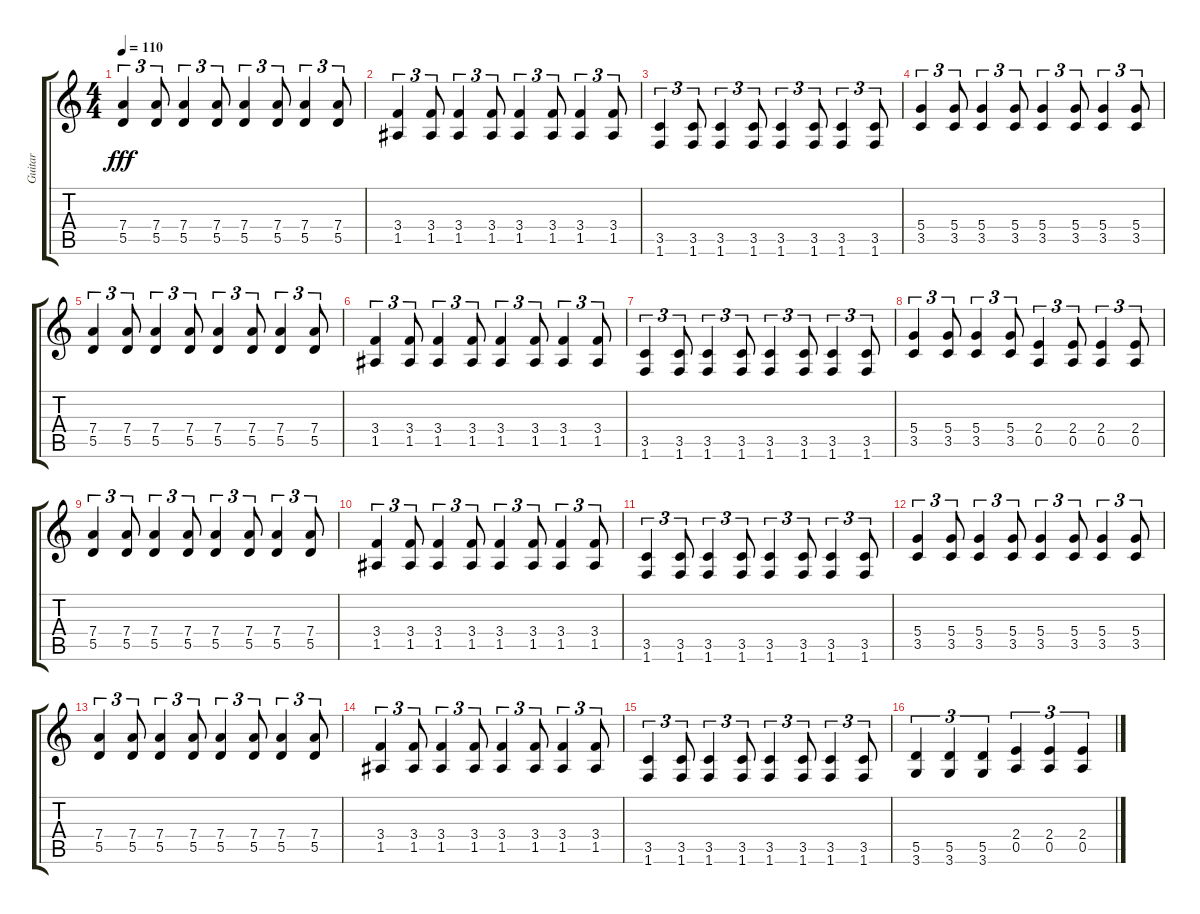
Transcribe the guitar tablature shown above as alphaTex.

\track ("Guitar" "Guitar") {instrument overdrivenguitar}
\staff {score tabs}
\tuning (E4 B3 G3 D3 A2 E2) {hide}
\ts (4 4)
\tempo 110
\clef g2
\ks c
(7.4 5.5).4{tu (3 2) dy fff} (7.4 5.5).8{tu (3 2)} (7.4 5.5).4{tu (3 2)} (7.4 5.5).8{tu (3 2)} (7.4 5.5).4{tu (3 2)} (7.4 5.5).8{tu (3 2)} (7.4 5.5).4{tu (3 2)} (7.4 5.5).8{tu (3 2)} |
(3.4 1.5).4{tu (3 2)} (3.4 1.5).8{tu (3 2)} (3.4 1.5).4{tu (3 2)} (3.4 1.5).8{tu (3 2)} (3.4 1.5).4{tu (3 2)} (3.4 1.5).8{tu (3 2)} (3.4 1.5).4{tu (3 2)} (3.4 1.5).8{tu (3 2)} |
(3.5 1.6).4{tu (3 2)} (3.5 1.6).8{tu (3 2)} (3.5 1.6).4{tu (3 2)} (3.5 1.6).8{tu (3 2)} (3.5 1.6).4{tu (3 2)} (3.5 1.6).8{tu (3 2)} (3.5 1.6).4{tu (3 2)} (3.5 1.6).8{tu (3 2)} |
(5.4 3.5).4{tu (3 2)} (5.4 3.5).8{tu (3 2)} (5.4 3.5).4{tu (3 2)} (5.4 3.5).8{tu (3 2)} (5.4 3.5).4{tu (3 2)} (5.4 3.5).8{tu (3 2)} (5.4 3.5).4{tu (3 2)} (5.4 3.5).8{tu (3 2)} |
(7.4 5.5).4{tu (3 2)} (7.4 5.5).8{tu (3 2)} (7.4 5.5).4{tu (3 2)} (7.4 5.5).8{tu (3 2)} (7.4 5.5).4{tu (3 2)} (7.4 5.5).8{tu (3 2)} (7.4 5.5).4{tu (3 2)} (7.4 5.5).8{tu (3 2)} |
(3.4 1.5).4{tu (3 2)} (3.4 1.5).8{tu (3 2)} (3.4 1.5).4{tu (3 2)} (3.4 1.5).8{tu (3 2)} (3.4 1.5).4{tu (3 2)} (3.4 1.5).8{tu (3 2)} (3.4 1.5).4{tu (3 2)} (3.4 1.5).8{tu (3 2)} |
(3.5 1.6).4{tu (3 2)} (3.5 1.6).8{tu (3 2)} (3.5 1.6).4{tu (3 2)} (3.5 1.6).8{tu (3 2)} (3.5 1.6).4{tu (3 2)} (3.5 1.6).8{tu (3 2)} (3.5 1.6).4{tu (3 2)} (3.5 1.6).8{tu (3 2)} |
(5.4 3.5).4{tu (3 2)} (5.4 3.5).8{tu (3 2)} (5.4 3.5).4{tu (3 2)} (5.4 3.5).8{tu (3 2)} (2.4 0.5).4{tu (3 2)} (2.4 0.5).8{tu (3 2)} (2.4 0.5).4{tu (3 2)} (2.4 0.5).8{tu (3 2)} |
(7.4 5.5).4{tu (3 2)} (7.4 5.5).8{tu (3 2)} (7.4 5.5).4{tu (3 2)} (7.4 5.5).8{tu (3 2)} (7.4 5.5).4{tu (3 2)} (7.4 5.5).8{tu (3 2)} (7.4 5.5).4{tu (3 2)} (7.4 5.5).8{tu (3 2)} |
(3.4 1.5).4{tu (3 2)} (3.4 1.5).8{tu (3 2)} (3.4 1.5).4{tu (3 2)} (3.4 1.5).8{tu (3 2)} (3.4 1.5).4{tu (3 2)} (3.4 1.5).8{tu (3 2)} (3.4 1.5).4{tu (3 2)} (3.4 1.5).8{tu (3 2)} |
(3.5 1.6).4{tu (3 2)} (3.5 1.6).8{tu (3 2)} (3.5 1.6).4{tu (3 2)} (3.5 1.6).8{tu (3 2)} (3.5 1.6).4{tu (3 2)} (3.5 1.6).8{tu (3 2)} (3.5 1.6).4{tu (3 2)} (3.5 1.6).8{tu (3 2)} |
(5.4 3.5).4{tu (3 2)} (5.4 3.5).8{tu (3 2)} (5.4 3.5).4{tu (3 2)} (5.4 3.5).8{tu (3 2)} (5.4 3.5).4{tu (3 2)} (5.4 3.5).8{tu (3 2)} (5.4 3.5).4{tu (3 2)} (5.4 3.5).8{tu (3 2)} |
(7.4 5.5).4{tu (3 2)} (7.4 5.5).8{tu (3 2)} (7.4 5.5).4{tu (3 2)} (7.4 5.5).8{tu (3 2)} (7.4 5.5).4{tu (3 2)} (7.4 5.5).8{tu (3 2)} (7.4 5.5).4{tu (3 2)} (7.4 5.5).8{tu (3 2)} |
(3.4 1.5).4{tu (3 2)} (3.4 1.5).8{tu (3 2)} (3.4 1.5).4{tu (3 2)} (3.4 1.5).8{tu (3 2)} (3.4 1.5).4{tu (3 2)} (3.4 1.5).8{tu (3 2)} (3.4 1.5).4{tu (3 2)} (3.4 1.5).8{tu (3 2)} |
(3.5 1.6).4{tu (3 2)} (3.5 1.6).8{tu (3 2)} (3.5 1.6).4{tu (3 2)} (3.5 1.6).8{tu (3 2)} (3.5 1.6).4{tu (3 2)} (3.5 1.6).8{tu (3 2)} (3.5 1.6).4{tu (3 2)} (3.5 1.6).8{tu (3 2)} |
(5.5 3.6).4{tu (3 2)} (5.5 3.6).4{tu (3 2)} (5.5 3.6).4{tu (3 2)} (2.4 0.5).4{tu (3 2)} (2.4 0.5).4{tu (3 2)} (2.4 0.5).4{tu (3 2)}
